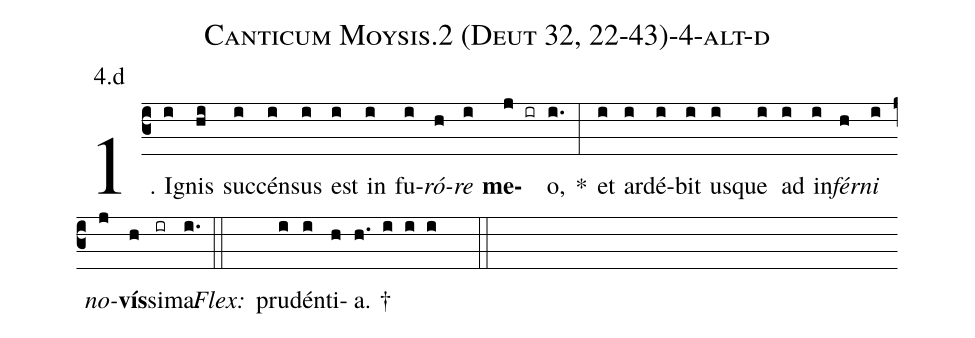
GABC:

name: Canticum Moysis.2 (Deut 32, 22-43)-4-alt-d;
annotation: 4.d;
%%
(c3)1. I(i)gnis(hi) suc(i)cén(i)sus(i) est(i) in(i) fu(i)<i>ró</i>(h)<i>re</i>(i) <b>me</b>(j ir)o,(i.) *(:) et(i) ar(i)dé(i)bit(i) us(i)que(i) ad(i) in(i)<i>fér</i>(h)<i>ni</i>(i) <i>no</i>(j)<b>vís</b>(h)si(ir)ma.(i.) (::)
<i>Flex:</i>()  pru(i)dén(i)ti(h)a. †(h. i i i  ::)
